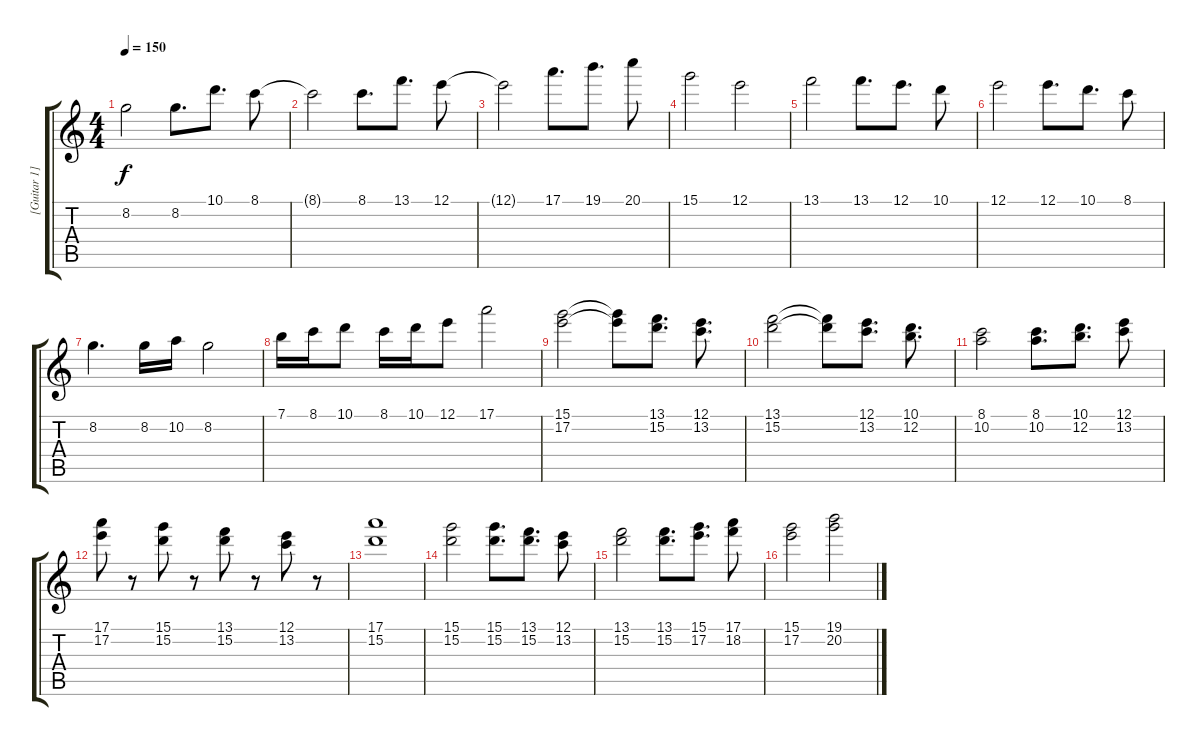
\track ("[Guitar 1]" "[Guitar 1]") {instrument distortionguitar}
\staff {score tabs}
\tuning (E4 B3 G3 D3 A2 E2) {hide}
\ts (4 4)
\tempo 150
\clef g2
\ks c
8.2.2{dy f} 8.2.8{d} 10.1.8{d} 8.1.8 |
8.1{t}.2 8.1.8{d} 13.1.8{d} 12.1.8 |
12.1{t}.2 17.1.8{d} 19.1.8{d} 20.1.8 |
15.1.2 12.1.2 |
13.1.2 13.1.8{d} 12.1.8{d} 10.1.8 |
12.1.2 12.1.8{d} 10.1.8{d} 8.1.8 |
8.2.4{d} 8.2.16 10.2.16 8.2.2 |
7.1.16 8.1.16 10.1.8 8.1.16 10.1.16 12.1.8 17.1.2 |
(15.1 17.2).2 (15.1{t} 17.2{t}).8 (13.1 15.2).8{d} (12.1 13.2).8{d} |
(13.1 15.2).2 (13.1{t} 15.2{t}).8 (12.1 13.2).8{d} (10.1 12.2).8{d} |
(8.1 10.2).2 (8.1 10.2).8{d} (10.1 12.2).8{d} (12.1 13.2).8 |
(17.1 17.2).8 r.8 (15.1 15.2).8 r.8 (13.1 15.2).8 r.8 (12.1 13.2).8 r.8 |
(17.1 15.2).1 |
(15.1 15.2).2 (15.1 15.2).8{d} (13.1 15.2).8{d} (12.1 13.2).8 |
(13.1 15.2).2 (13.1 15.2).8{d} (15.1 17.2).8{d} (17.1 18.2).8 |
(15.1 17.2).2 (19.1 20.2).2
